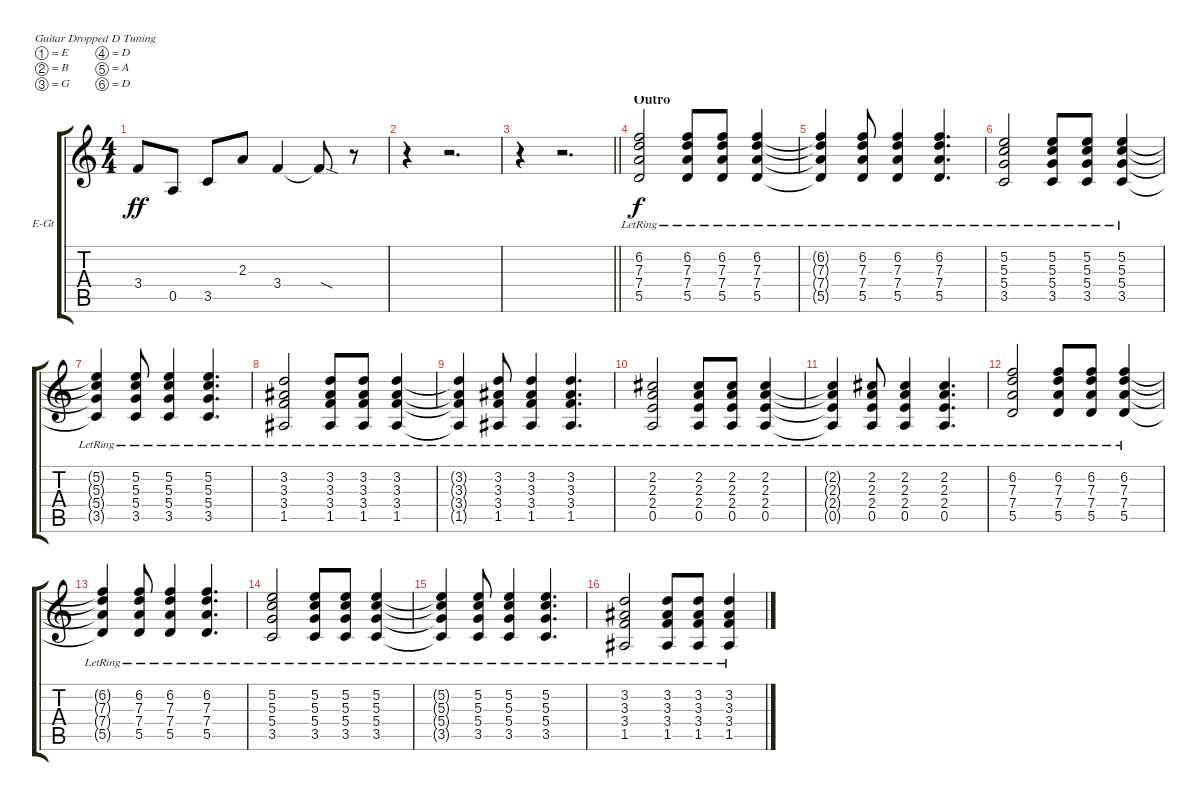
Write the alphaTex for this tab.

\bracketExtendMode groupsimilarinstruments
\firstSystemTrackNameOrientation horizontal
\otherSystemsTrackNameOrientation horizontal
\track ("Electric Guitar 6" "E-Gt") {instrument distortionguitar}
\staff {score tabs}
\tuning (E4 B3 G3 D3 A2 D2)
\ts (4 4)
\tempo (142 hide)
\clef g2
\ks c
3.4{t}.8{dy ff} 0.5.8 3.5.8 2.3.8 3.4.4 3.4{sod t}.8 r.8 |
r.4 r.2{d} |
\barLineRight lightlight
r.4 r.2{d} |
\section ("" "Outro")
(6.2{lr} 7.3{lr} 7.4{lr} 5.5{lr}).2{dy f} (6.2{lr} 7.3{lr} 7.4{lr} 5.5{lr}).8 (6.2{lr} 7.3{lr} 7.4{lr} 5.5{lr}).8 (6.2{lr} 7.3{lr} 7.4{lr} 5.5{lr}).4 |
(6.2{lr t} 7.3{lr t} 7.4{lr t} 5.5{lr t}).4 (6.2{lr} 7.3{lr} 7.4{lr} 5.5{lr}).8 (6.2{lr} 7.3{lr} 7.4{lr} 5.5{lr}).4 (6.2{lr} 7.3{lr} 7.4{lr} 5.5{lr}).4{d} |
(5.2{lr} 5.3{lr} 5.4{lr} 3.5{lr}).2 (5.2{lr} 5.3{lr} 5.4{lr} 3.5{lr}).8 (5.2{lr} 5.3{lr} 5.4{lr} 3.5{lr}).8 (5.2{lr} 5.3{lr} 5.4{lr} 3.5{lr}).4 |
(5.2{lr t} 5.3{lr t} 5.4{lr t} 3.5{lr t}).4 (5.2{lr} 5.3{lr} 5.4{lr} 3.5{lr}).8 (5.2{lr} 5.3{lr} 5.4{lr} 3.5{lr}).4 (5.2{lr} 5.3{lr} 5.4{lr} 3.5{lr}).4{d} |
(3.2{lr} 3.3{lr} 3.4{lr} 1.5{lr}).2 (3.2{lr} 3.3{lr} 3.4{lr} 1.5{lr}).8 (3.2{lr} 3.3{lr} 3.4{lr} 1.5{lr}).8 (3.2{lr} 3.3{lr} 3.4{lr} 1.5{lr}).4 |
(3.2{lr t} 3.3{lr t} 3.4{lr t} 1.5{lr t}).4 (3.2{lr} 3.3{lr} 3.4{lr} 1.5{lr}).8 (3.2{lr} 3.3{lr} 3.4{lr} 1.5{lr}).4 (3.2{lr} 3.3{lr} 3.4{lr} 1.5{lr}).4{d} |
(2.2{lr} 2.3{lr} 2.4{lr} 0.5{lr}).2 (2.2{lr} 2.3{lr} 2.4{lr} 0.5{lr}).8 (2.2{lr} 2.3{lr} 2.4{lr} 0.5{lr}).8 (2.2{lr} 2.3{lr} 2.4{lr} 0.5{lr}).4 |
(2.2{lr t} 2.3{lr t} 2.4{lr t} 0.5{lr t}).4 (2.2{lr} 2.3{lr} 2.4{lr} 0.5{lr}).8 (2.2{lr} 2.3{lr} 2.4{lr} 0.5{lr}).4 (2.2{lr} 2.3{lr} 2.4{lr} 0.5{lr}).4{d} |
(6.2{lr} 7.3{lr} 7.4{lr} 5.5{lr}).2 (6.2{lr} 7.3{lr} 7.4{lr} 5.5{lr}).8 (6.2{lr} 7.3{lr} 7.4{lr} 5.5{lr}).8 (6.2{lr} 7.3{lr} 7.4{lr} 5.5{lr}).4 |
(6.2{lr t} 7.3{lr t} 7.4{lr t} 5.5{lr t}).4 (6.2{lr} 7.3{lr} 7.4{lr} 5.5{lr}).8 (6.2{lr} 7.3{lr} 7.4{lr} 5.5{lr}).4 (6.2{lr} 7.3{lr} 7.4{lr} 5.5{lr}).4{d} |
(5.2{lr} 5.3{lr} 5.4{lr} 3.5{lr}).2 (5.2{lr} 5.3{lr} 5.4{lr} 3.5{lr}).8 (5.2{lr} 5.3{lr} 5.4{lr} 3.5{lr}).8 (5.2{lr} 5.3{lr} 5.4{lr} 3.5{lr}).4 |
(5.2{lr t} 5.3{lr t} 5.4{lr t} 3.5{lr t}).4 (5.2{lr} 5.3{lr} 5.4{lr} 3.5{lr}).8 (5.2{lr} 5.3{lr} 5.4{lr} 3.5{lr}).4 (5.2{lr} 5.3{lr} 5.4{lr} 3.5{lr}).4{d} |
(3.2{lr} 3.3{lr} 3.4{lr} 1.5{lr}).2 (3.2{lr} 3.3{lr} 3.4{lr} 1.5{lr}).8 (3.2{lr} 3.3{lr} 3.4{lr} 1.5{lr}).8 (3.2{lr} 3.3{lr} 3.4{lr} 1.5{lr}).4
